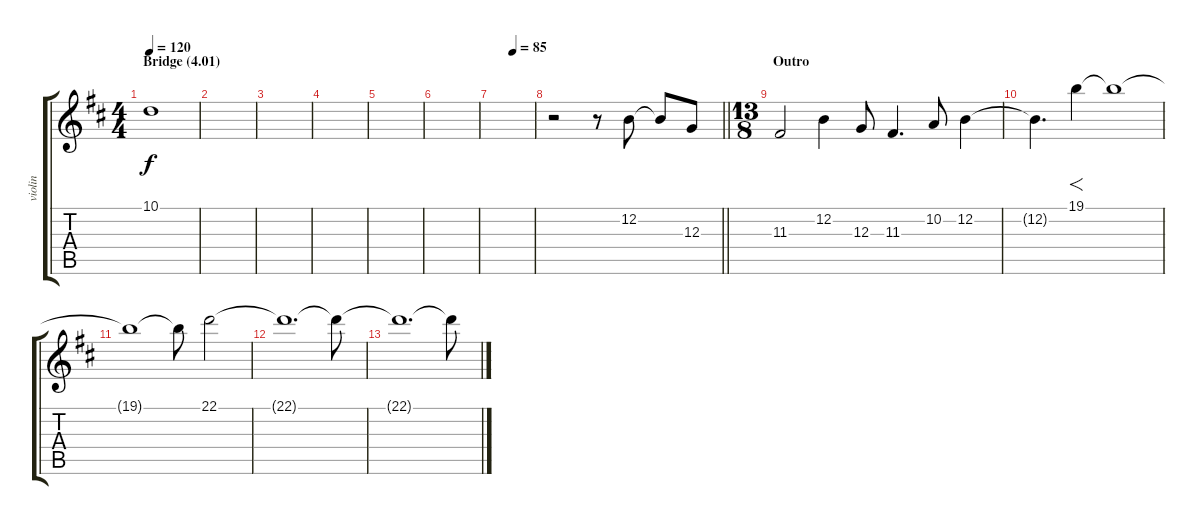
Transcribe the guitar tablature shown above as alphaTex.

\track ("violin" "violin") {instrument violin}
\staff {score tabs}
\tuning (E4 B3 G3 D3 A2 E2) {hide}
\ts (4 4)
\section ("" "Bridge (4.01)")
\tempo 120
\clef g2
\ks d
10.1.1{dy f} |
|
|
|
|
|
\tempo (85 0.5)
|
\barLineRight lightlight
r.2 r.8 12.2.8 12.2{t}.8 12.3.8 |
\ts (13 8)
\section ("" "Outro")
11.3.2 12.2.4 12.3.8 11.3.4{d} 10.2.8 12.2.4 |
12.2{t}.4{d} 19.1.4{f} 19.1{t}.1 |
19.1{t}.1 19.1{t}.8 22.1.2 |
22.1{t}.1{d} 22.1{t}.8 |
22.1{t}.1{d} 22.1{t}.8
